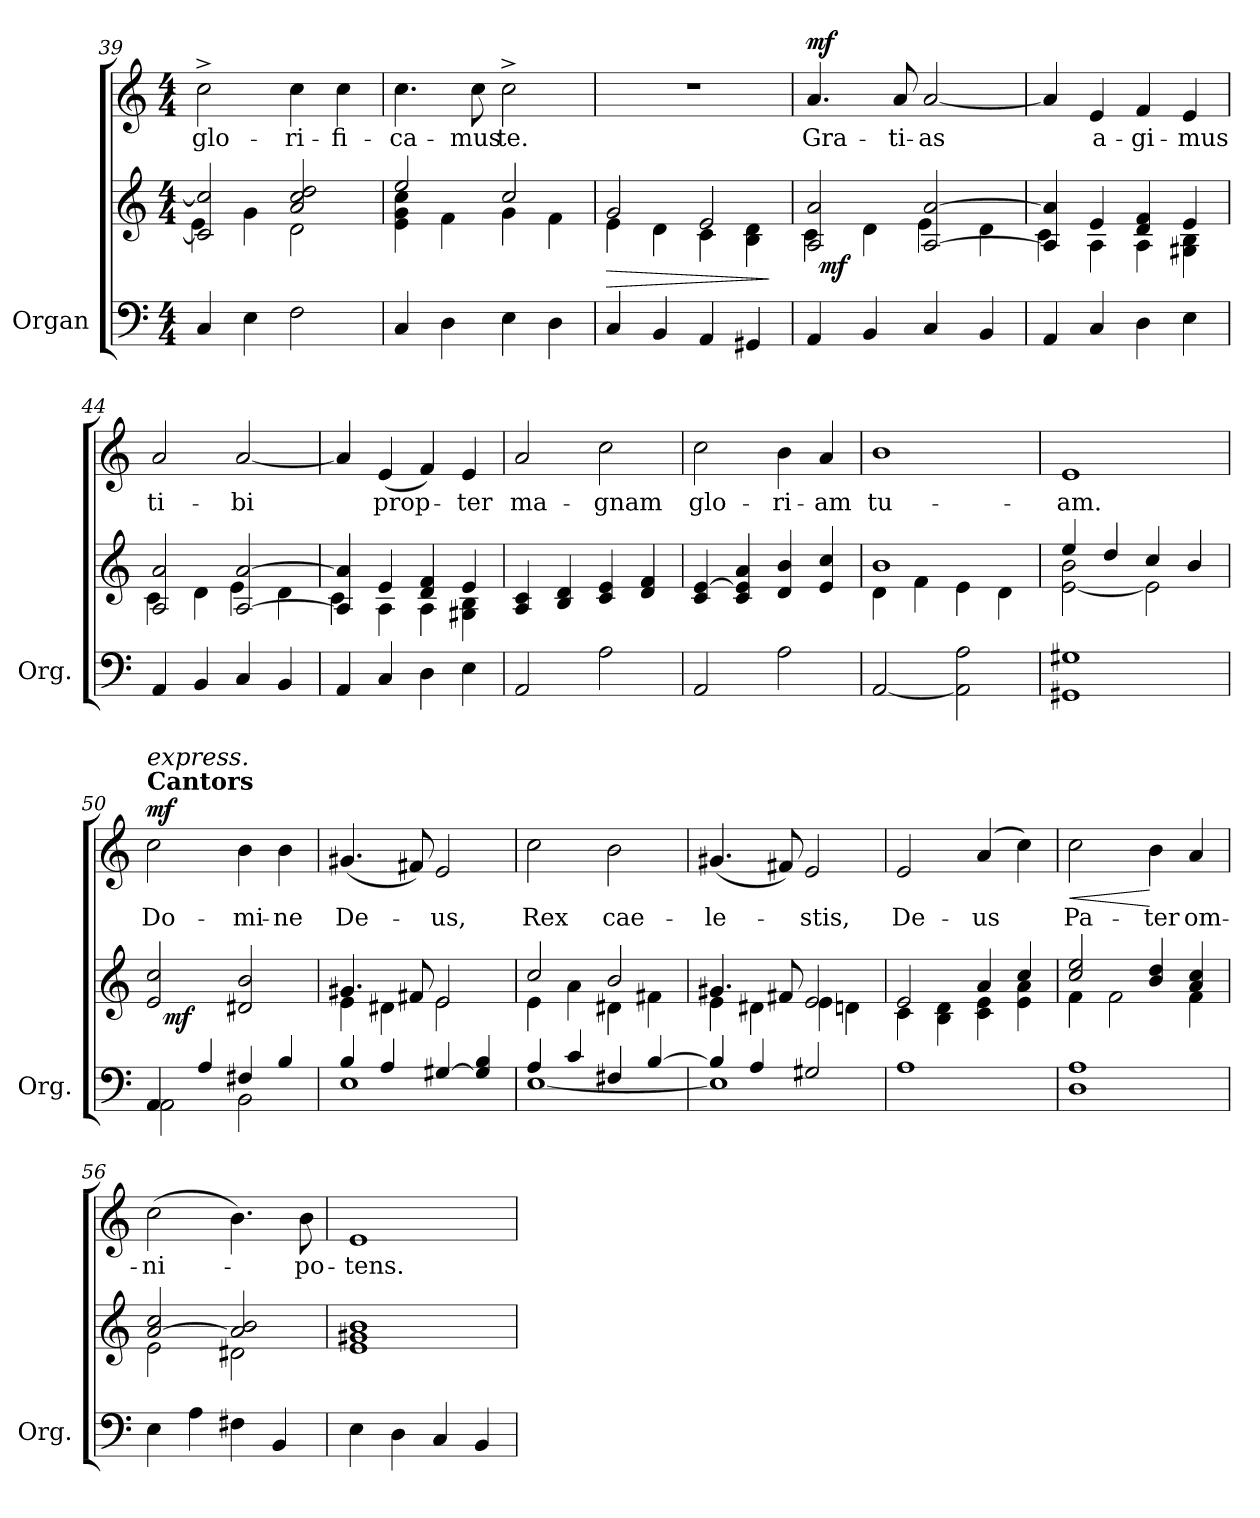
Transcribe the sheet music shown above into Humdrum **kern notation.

**kern	**kern	**dynam	**kern	**text	**dynam
*part2	*part2	*part2	*part1	*part1	*part1
*staff3	*staff2	*staff2/3	*staff1	*staff1	*staff1
*I"Organ	*	*	*	*	*
*I'Org.	*	*	*	*	*
*clefF4	*clefG2	*	*clefG2	*	*
*k[]	*k[]	*	*k[]	*	*
*C:	*C:	*	*C:	*	*
*M4/4	*M4/4	*	*M4/4	*	*
=39	=39	=39	=39	=39	=39
*	*^	*	*	*	*
4C/	2c/] 2cc/]	4e\	.	2cc^>\	glo-	.
4E\	.	4g\	.	.	.	.
2F\	2a/ 2cc/ 2dd/	2d\	.	4cc\	-ri-	.
.	.	.	.	4cc\	-fi-	.
=40	=40	=40	=40	=40	=40	=40
4C/	2ee/	4e\ 4g\ 4cc\	.	4.cc\	-ca-	.
4D\	.	4f\	.	.	.	.
.	.	.	.	8cc\	-mus	.
4E\	2cc/	4g\	.	2cc^>\	te.	.
4D\	.	4f\	.	.	.	.
=41	=41	=41	=41	=41	=41	=41
!	!	!	!LO:HP:b	!	!	!
4C/	2g/	4e\	>	1r	.	.
4BB/	.	4d\	.	.	.	.
4AA/	2e/	4c\	.	.	.	.
4GG#X/	.	4B\ 4d\	.	.	.	.
*	*v	*v	*	*	*	*
.	.	]	.	.	.
=42	=42	=42	=42	=42	=42
*	*^	*	*	*	*
!	!	!	!	!	!	!LO:DY:b
*	*	*^	*	*	*	*
4AA/	2A/ 2a/	4c\	32ryy	.	4.a/	Gra-	mf
!	!	!	!	!LO:DY:b	!	!	!
.	.	.	2ryy	mf	.	.	.
4BB/	.	4d\	.	.	.	.	.
.	.	.	.	.	8a/	-ti-	.
4C/	[<2A/ [>2a/	4e\	.	.	[2a/	-as	.
.	.	.	4...ryy	.	.	.	.
4BB/	.	4d\	.	.	.	.	.
*	*	*v	*v	*	*	*	*
!!LO:PB:g=z
=43	=43	=43	=43	=43	=43	=43
4AA/	4A/] 4a/]	4c\	.	4a/]	.	.
4C/	4e/	4A\	.	4e/	a-	.
4D\	4d/ 4f/	4A\	.	4f/	-gi-	.
4E\	4e/	4G#X\ 4B\	.	4e/	-mus	.
=44	=44	=44	=44	=44	=44	=44
4AA/	2A/ 2a/	4c\	.	2a/	ti-	.
4BB/	.	4d\	.	.	.	.
4C/	[<2A/ [>2a/	4e\	.	[2a/	-bi	.
4BB/	.	4d\	.	.	.	.
=45	=45	=45	=45	=45	=45	=45
4AA/	4A/] 4a/]	4c\	.	4a/]	.	.
4C/	4e/	4A\	.	(4e/	prop-	.
4D\	4d/ 4f/	4A\	.	4f/)	.	.
4E\	4e/	4G#X\ 4B\	.	4e/	-ter	.
*	*v	*v	*	*	*	*
=46	=46	=46	=46	=46	=46
2AA/	4A/ 4c/	.	2a/	ma-	.
.	4B/ 4d/	.	.	.	.
2A\	4c/ 4e/	.	2cc\	-gnam	.
.	4d/ 4f/	.	.	.	.
=47	=47	=47	=47	=47	=47
2AA/	4c/ [>4e/	.	2cc\	glo-	.
.	4c/ 4e/] 4a/	.	.	.	.
2A\	4d/ 4b/	.	4b\	-ri-	.
.	4e/ 4cc/	.	4a/	-am	.
=48	=48	=48	=48	=48	=48
*	*^	*	*	*	*
[<2AA/	1b	4d\	.	1b	tu-	.
.	.	4f\	.	.	.	.
2AA\] 2A\	.	4e\	.	.	.	.
.	.	4d\	.	.	.	.
=49	=49	=49	=49	=49	=49	=49
1GG#X 1G#X	4ee/	[<2e\ 2b\	.	1e	-am.	.
.	4dd/	.	.	.	.	.
.	4cc/	2e\]	.	.	.	.
.	4b/	.	.	.	.	.
!!LO:LB:g=z
=50	=50	=50	=50	=50	=50	=50
*^	*	*	*	*	*	*
!	!	!	!	!	!LO:TX:a:B:t=Cantors	!	!
!	!	!	!	!	!LO:TX:a:i:t=express.	!	!
!	!	!	!	!	!	!	!LO:DY:b
4AA/	2AA\	2e/ 2cc/	16ryy	.	2cc\	Do-	mf
!	!	!	!	!LO:DY:b	!	!	!
.	.	.	2...ryy	mf	.	.	.
4A/	.	.	.	.	.	.	.
4F#X/	2BB\	2d#X/ 2b/	.	.	4b\	-mi-	.
4B/	.	.	.	.	4b\	-ne	.
=51	=51	=51	=51	=51	=51	=51	=51
4B/	1E	4.g#X/	4e\	.	(4.g#X/	De-	.
4A/	.	.	4d#X\	.	.	.	.
.	.	8f#X/	.	.	8f#X/)	.	.
[<4G#X/	.	2e/	2e\	.	2e/	-us,	.
4G#/] 4B/	.	.	.	.	.	.	.
=52	=52	=52	=52	=52	=52	=52	=52
4A/	[<1E	2cc/	4e\	.	2cc\	Rex	.
4c/	.	.	4a\	.	.	.	.
4F#X/	.	2b/	4d#X\	.	2b\	cae-	.
[>4B/	.	.	4f#X\	.	.	.	.
=53	=53	=53	=53	=53	=53	=53	=53
4B/]	1E]	4.g#X/	4e\	.	(4.g#X/	-le-	.
4A/	.	.	4d#X\	.	.	.	.
.	.	8f#X/	.	.	8f#X/)	.	.
2G#X/	.	2e/	4e\	.	2e/	-stis,	.
.	.	.	4dn\	.	.	.	.
*v	*v	*	*	*	*	*	*
=54	=54	=54	=54	=54	=54	=54
1A	2e/	4c\	.	2e/	De-	.
.	.	4B\ 4d\	.	.	.	.
.	4a/	4c\ 4e\	.	(4a/	-us	.
.	4cc/	4e\ 4a\	.	4cc\)	.	.
=55	=55	=55	=55	=55	=55	=55
!	!	!	!	!	!	!LO:HP:b
!	!	!	!	!	!	!LO:HP:n=1:b
1D 1A	2cc/ 2ee/	4f\	.	2cc\	Pa-	< >
.	.	2f\	.	.	.	.
.	4b/ 4dd/	.	.	4b\	-ter	[
.	4a/ 4cc/	4f\	.	4a/	om-	]
!!LO:LB:g=z
=56	=56	=56	=56	=56	=56	=56
4E\	[>2a/ 2cc/	2e\	.	(2cc\	-ni-	.
4A\	.	.	.	.	.	.
4F#X\	2a/] 2b/	2d#X\	.	4.b\)	.	.
4BB/	.	.	.	.	.	.
.	.	.	.	8b\	-po-	.
*	*v	*v	*	*	*	*
=57	=57	=57	=57	=57	=57
4E\	1e 1g#X 1b	.	1e	-tens.	.
4D\	.	.	.	.	.
4C/	.	.	.	.	.
4BB/	.	.	.	.	.
=	=	=	=	=	=
*-	*-	*-	*-	*-	*-
